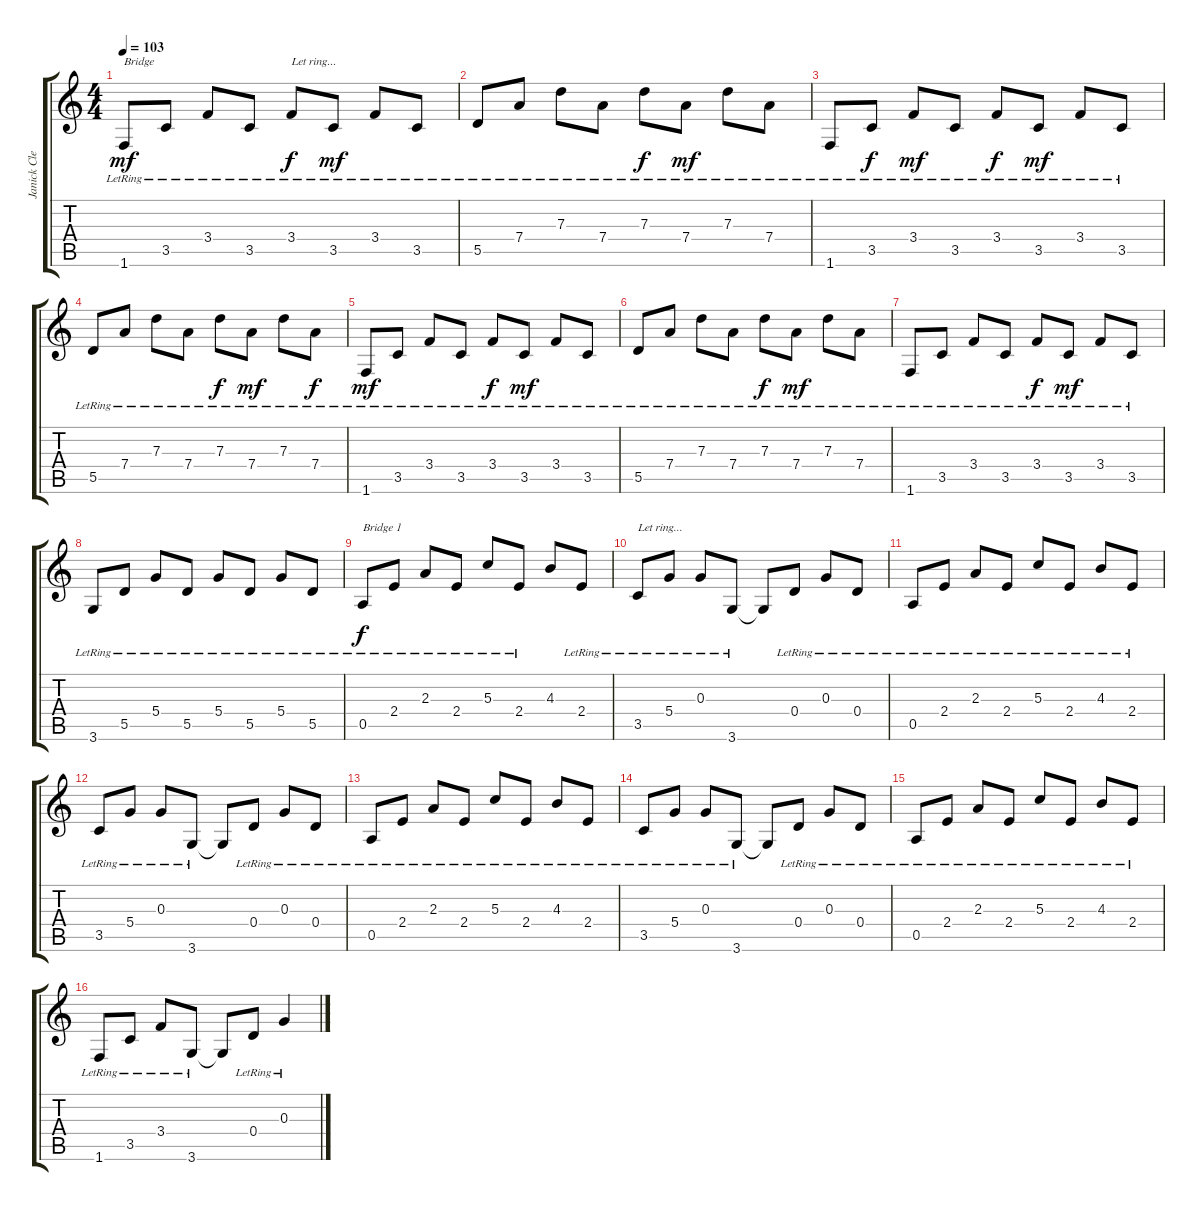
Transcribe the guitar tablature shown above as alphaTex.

\track ("Janick Clean" "Janick Cle") {instrument electricguitarclean}
\staff {score tabs}
\tuning (E4 B3 G3 D3 A2 E2) {hide}
\ts (4 4)
\tempo 103
\clef g2
\ks c
1.6{lr}.8{txt "Bridge" dy mf} 3.5{lr}.8 3.4{lr}.8 3.5{lr}.8 3.4{lr}.8{txt "Let ring..." dy f} 3.5{lr}.8{dy mf} 3.4{lr}.8 3.5{lr}.8 |
5.5{lr}.8 7.4{lr}.8 7.3{lr}.8 7.4{lr}.8 7.3{lr}.8{dy f} 7.4{lr}.8{dy mf} 7.3{lr}.8 7.4{lr}.8 |
1.6{lr}.8 3.5{lr}.8{dy f} 3.4{lr}.8{dy mf} 3.5{lr}.8 3.4{lr}.8{dy f} 3.5{lr}.8{dy mf} 3.4{lr}.8 3.5{lr}.8 |
5.5{lr}.8 7.4{lr}.8 7.3{lr}.8 7.4{lr}.8 7.3{lr}.8{dy f} 7.4{lr}.8{dy mf} 7.3{lr}.8 7.4{lr}.8{dy f} |
1.6{lr}.8{dy mf} 3.5{lr}.8 3.4{lr}.8 3.5{lr}.8 3.4{lr}.8{dy f} 3.5{lr}.8{dy mf} 3.4{lr}.8 3.5{lr}.8 |
5.5{lr}.8 7.4{lr}.8 7.3{lr}.8 7.4{lr}.8 7.3{lr}.8{dy f} 7.4{lr}.8{dy mf} 7.3{lr}.8 7.4{lr}.8 |
1.6{lr}.8 3.5{lr}.8 3.4{lr}.8 3.5{lr}.8 3.4{lr}.8{dy f} 3.5{lr}.8{dy mf} 3.4{lr}.8 3.5{lr}.8 |
3.6{lr}.8 5.5{lr}.8 5.4{lr}.8 5.5{lr}.8 5.4{lr}.8 5.5{lr}.8 5.4{lr}.8 5.5{lr}.8 |
0.5{lr}.8{txt "Bridge 1" dy f} 2.4{lr}.8 2.3{lr}.8 2.4{lr}.8 5.3{lr}.8 2.4{lr}.8 4.3.8 2.4{lr}.8 |
3.5{lr}.8{txt "Let ring..."} 5.4{lr}.8 0.3{lr}.8 3.6{lr}.8 3.6{t}.8 0.4{lr}.8 0.3{lr}.8 0.4{lr}.8 |
0.5{lr}.8 2.4{lr}.8 2.3{lr}.8 2.4{lr}.8 5.3{lr}.8 2.4{lr}.8 4.3{lr}.8 2.4{lr}.8 |
3.5{lr}.8 5.4{lr}.8 0.3{lr}.8 3.6{lr}.8 3.6{t}.8 0.4{lr}.8 0.3{lr}.8 0.4{lr}.8 |
0.5{lr}.8 2.4{lr}.8 2.3{lr}.8 2.4{lr}.8 5.3{lr}.8 2.4{lr}.8 4.3{lr}.8 2.4{lr}.8 |
3.5{lr}.8 5.4{lr}.8 0.3{lr}.8 3.6{lr}.8 3.6{t}.8 0.4{lr}.8 0.3{lr}.8 0.4{lr}.8 |
0.5{lr}.8 2.4{lr}.8 2.3{lr}.8 2.4{lr}.8 5.3{lr}.8 2.4{lr}.8 4.3{lr}.8 2.4{lr}.8 |
1.6{lr}.8 3.5{lr}.8 3.4{lr}.8 3.6{lr}.8 3.6{t}.8 0.4{lr}.8 0.3{lr}.4
